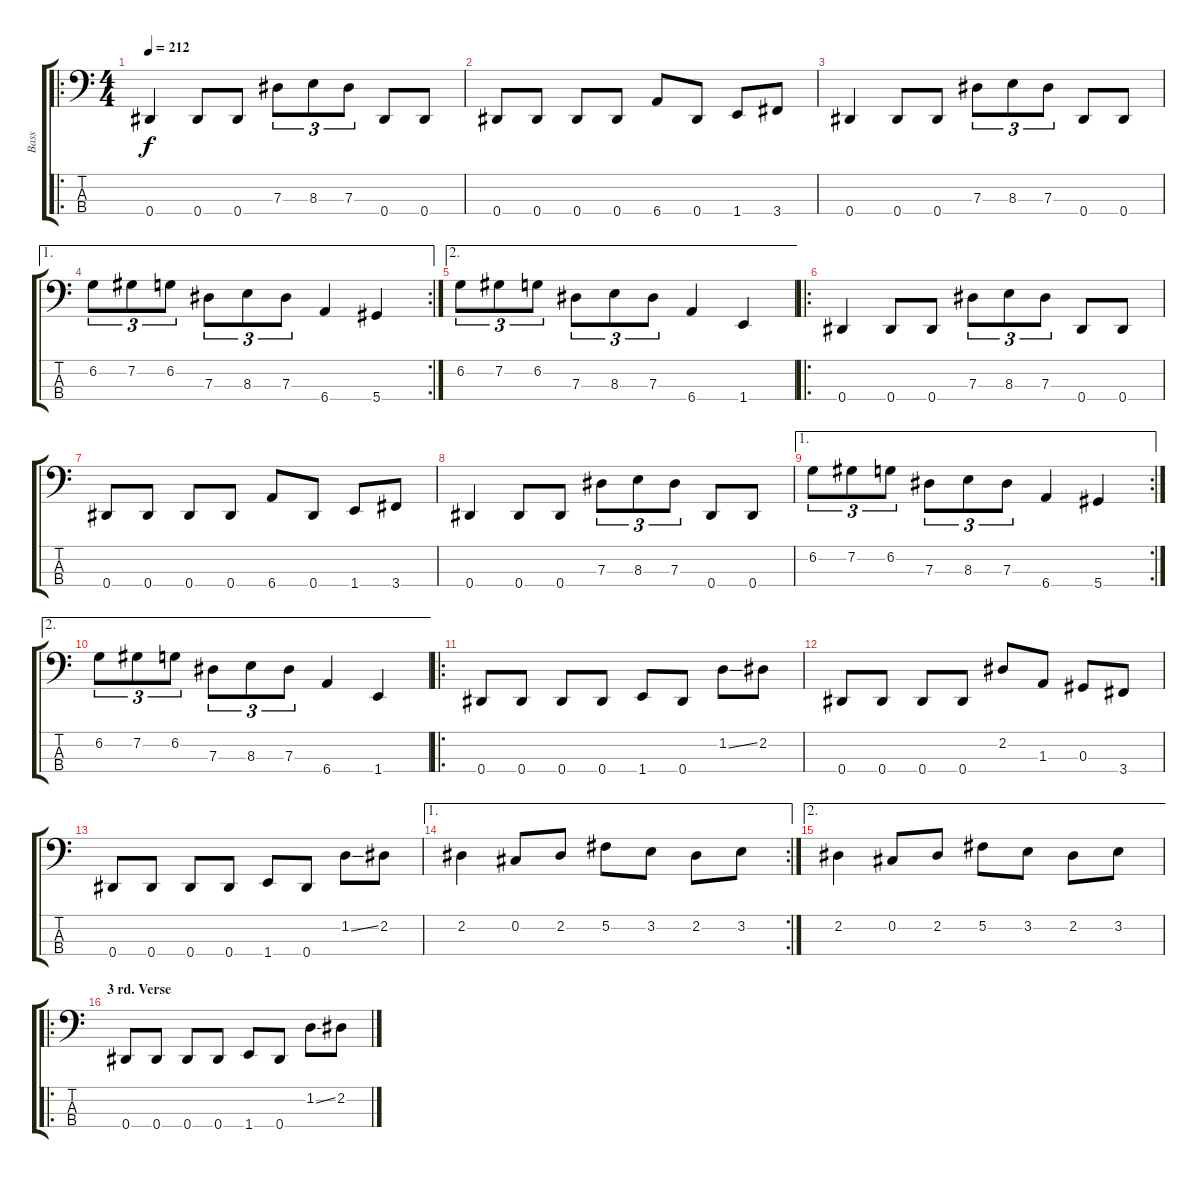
\track ("Bass" "Bass") {instrument electricbassfinger}
\staff {score tabs}
\tuning (Gb2 Db2 Ab1 Eb1) {hide}
\ro
\ts (4 4)
\tempo 212
\clef f4
\ks c
0.4.4{dy f} 0.4.8 0.4.8 7.3.8{tu (3 2)} 8.3.8{tu (3 2)} 7.3.8{tu (3 2)} 0.4.8 0.4.8 |
0.4.8 0.4.8 0.4.8 0.4.8 6.4.8 0.4.8 1.4.8 3.4.8 |
0.4.4 0.4.8 0.4.8 7.3.8{tu (3 2)} 8.3.8{tu (3 2)} 7.3.8{tu (3 2)} 0.4.8 0.4.8 |
\ae 1
\rc 2
6.2.8{tu (3 2)} 7.2.8{tu (3 2)} 6.2.8{tu (3 2)} 7.3.8{tu (3 2)} 8.3.8{tu (3 2)} 7.3.8{tu (3 2)} 6.4.4 5.4.4 |
\ae 2
6.2.8{tu (3 2)} 7.2.8{tu (3 2)} 6.2.8{tu (3 2)} 7.3.8{tu (3 2)} 8.3.8{tu (3 2)} 7.3.8{tu (3 2)} 6.4.4 1.4.4 |
\ro
0.4.4 0.4.8 0.4.8 7.3.8{tu (3 2)} 8.3.8{tu (3 2)} 7.3.8{tu (3 2)} 0.4.8 0.4.8 |
0.4.8 0.4.8 0.4.8 0.4.8 6.4.8 0.4.8 1.4.8 3.4.8 |
0.4.4 0.4.8 0.4.8 7.3.8{tu (3 2)} 8.3.8{tu (3 2)} 7.3.8{tu (3 2)} 0.4.8 0.4.8 |
\ae 1
\rc 2
6.2.8{tu (3 2)} 7.2.8{tu (3 2)} 6.2.8{tu (3 2)} 7.3.8{tu (3 2)} 8.3.8{tu (3 2)} 7.3.8{tu (3 2)} 6.4.4 5.4.4 |
\ae 2
6.2.8{tu (3 2)} 7.2.8{tu (3 2)} 6.2.8{tu (3 2)} 7.3.8{tu (3 2)} 8.3.8{tu (3 2)} 7.3.8{tu (3 2)} 6.4.4 1.4.4 |
\ro
0.4.8 0.4.8 0.4.8 0.4.8 1.4.8 0.4.8 1.2{ss}.8 2.2.8 |
0.4.8 0.4.8 0.4.8 0.4.8 2.2.8 1.3.8 0.3.8 3.4.8 |
0.4.8 0.4.8 0.4.8 0.4.8 1.4.8 0.4.8 1.2{ss}.8 2.2.8 |
\ae 1
\rc 2
2.2.4 0.2.8 2.2.8 5.2.8 3.2.8 2.2.8 3.2.8 |
\ae 2
2.2.4 0.2.8 2.2.8 5.2.8 3.2.8 2.2.8 3.2.8 |
\ro
\section ("" "3 rd. Verse")
0.4.8 0.4.8 0.4.8 0.4.8 1.4.8 0.4.8 1.2{ss}.8 2.2.8
